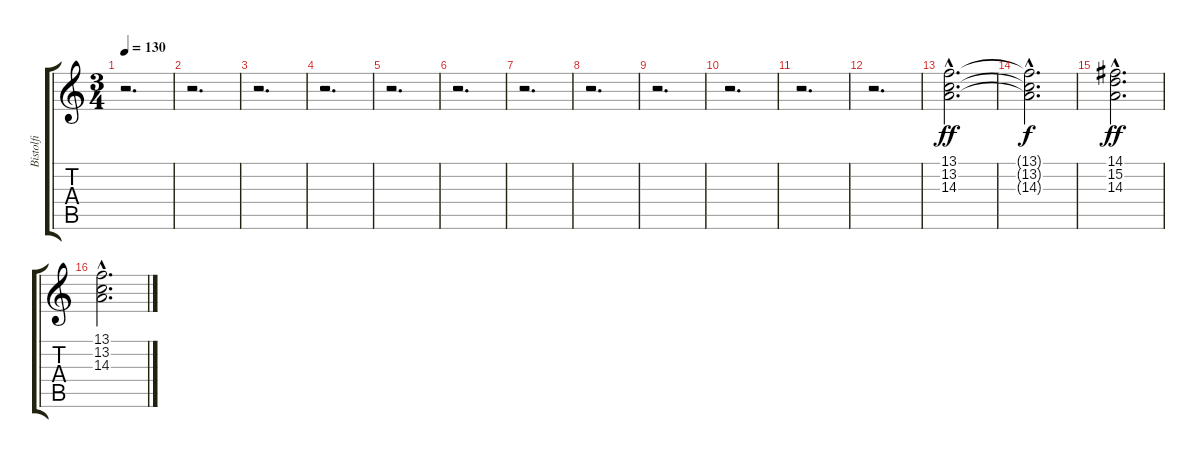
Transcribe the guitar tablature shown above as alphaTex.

\track ("Bistolfi" "Bistolfi") {instrument stringensemble1}
\staff {score tabs}
\tuning (E4 B3 G3 D3 A2 E2) {hide}
\ts (3 4)
\tempo 130
\clef g2
\ks c
r.2{d dy ff instrument stringensemble1} |
r.2{d} |
r.2{d} |
r.2{d} |
r.2{d} |
r.2{d} |
r.2{d} |
r.2{d} |
r.2{d} |
r.2{d} |
r.2{d} |
r.2{d} |
(13.1{hac} 13.2{hac} 14.3{hac}).2{d} |
(13.1{hac t} 13.2{hac t} 14.3{hac t}).2{d dy f} |
(14.1{hac} 15.2{hac} 14.3{hac}).2{d dy ff} |
(13.1{hac} 13.2{hac} 14.3{hac}).2{d}
